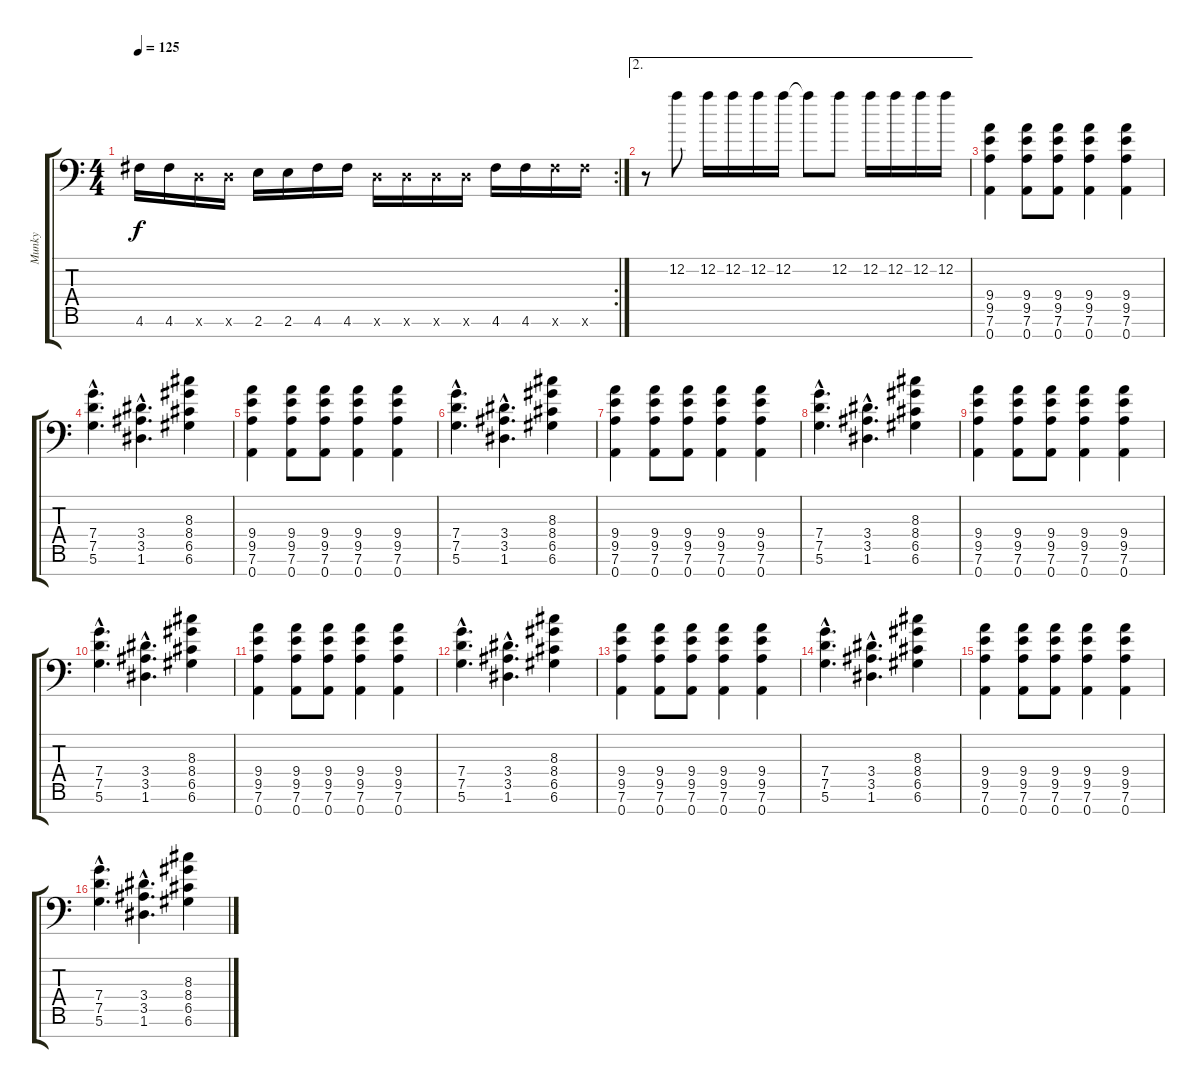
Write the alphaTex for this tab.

\track ("Munky" "Munky") {instrument distortionguitar}
\staff {score tabs}
\tuning (D4 A3 F3 C3 G2 D2 A1) {hide}
\rc 2
\ts (4 4)
\tempo 125
\clef f4
\ks c
4.6.16{dy f} 4.6.16 0.6{x}.16 0.6{x}.16 2.6.16 2.6.16 4.6.16 4.6.16 0.6{x}.16 0.6{x}.16 0.6{x}.16 0.6{x}.16 4.6.16 4.6.16 4.6{x}.16 4.6{x}.16 |
\ae 2
r.8 12.2.8 12.2.16 12.2.16 12.2.16 12.2.16 12.2{t}.8 12.2.8 12.2.16 12.2.16 12.2.16 12.2.16 |
(9.4 9.5 7.6 0.7).4 (9.4 9.5 7.6 0.7).8 (9.4 9.5 7.6 0.7).8 (9.4 9.5 7.6 0.7).4 (9.4 9.5 7.6 0.7).4 |
(7.4{hac} 7.5{hac} 5.6{hac}).4{d} (3.4{hac} 3.5{hac} 1.6{hac}).4{d} (8.3 8.4 6.5 6.6).4 |
(9.4 9.5 7.6 0.7).4 (9.4 9.5 7.6 0.7).8 (9.4 9.5 7.6 0.7).8 (9.4 9.5 7.6 0.7).4 (9.4 9.5 7.6 0.7).4 |
(7.4{hac} 7.5{hac} 5.6{hac}).4{d} (3.4{hac} 3.5{hac} 1.6{hac}).4{d} (8.3 8.4 6.5 6.6).4 |
(9.4 9.5 7.6 0.7).4 (9.4 9.5 7.6 0.7).8 (9.4 9.5 7.6 0.7).8 (9.4 9.5 7.6 0.7).4 (9.4 9.5 7.6 0.7).4 |
(7.4{hac} 7.5{hac} 5.6{hac}).4{d} (3.4{hac} 3.5{hac} 1.6{hac}).4{d} (8.3 8.4 6.5 6.6).4 |
(9.4 9.5 7.6 0.7).4 (9.4 9.5 7.6 0.7).8 (9.4 9.5 7.6 0.7).8 (9.4 9.5 7.6 0.7).4 (9.4 9.5 7.6 0.7).4 |
(7.4{hac} 7.5{hac} 5.6{hac}).4{d} (3.4{hac} 3.5{hac} 1.6{hac}).4{d} (8.3 8.4 6.5 6.6).4 |
(9.4 9.5 7.6 0.7).4 (9.4 9.5 7.6 0.7).8 (9.4 9.5 7.6 0.7).8 (9.4 9.5 7.6 0.7).4 (9.4 9.5 7.6 0.7).4 |
(7.4{hac} 7.5{hac} 5.6{hac}).4{d} (3.4{hac} 3.5{hac} 1.6{hac}).4{d} (8.3 8.4 6.5 6.6).4 |
(9.4 9.5 7.6 0.7).4 (9.4 9.5 7.6 0.7).8 (9.4 9.5 7.6 0.7).8 (9.4 9.5 7.6 0.7).4 (9.4 9.5 7.6 0.7).4 |
(7.4{hac} 7.5{hac} 5.6{hac}).4{d} (3.4{hac} 3.5{hac} 1.6{hac}).4{d} (8.3 8.4 6.5 6.6).4 |
(9.4 9.5 7.6 0.7).4 (9.4 9.5 7.6 0.7).8 (9.4 9.5 7.6 0.7).8 (9.4 9.5 7.6 0.7).4 (9.4 9.5 7.6 0.7).4 |
(7.4{hac} 7.5{hac} 5.6{hac}).4{d} (3.4{hac} 3.5{hac} 1.6{hac}).4{d} (8.3 8.4 6.5 6.6).4
